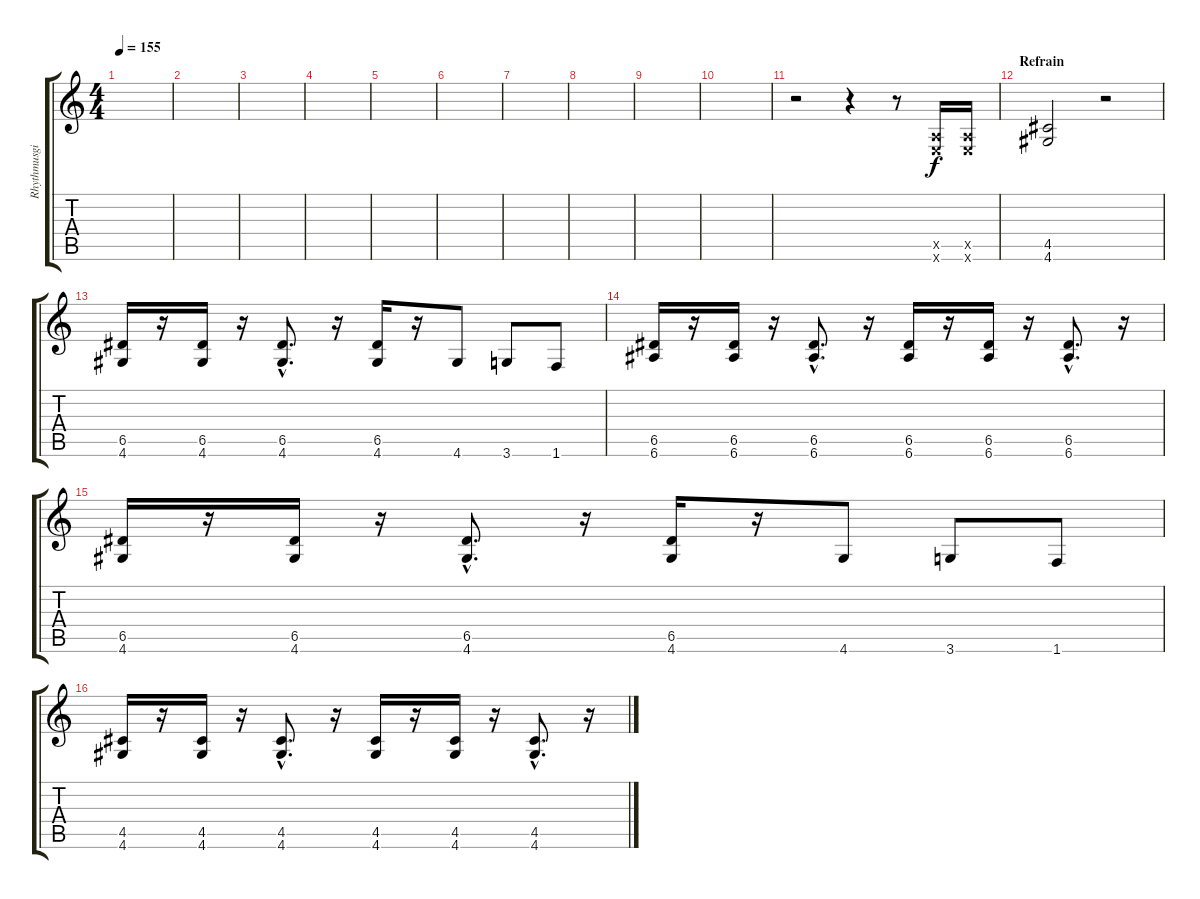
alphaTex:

\track ("Rhythmusgitarre" "Rhythmusgi") {instrument distortionguitar}
\staff {score tabs}
\tuning (E4 B3 G3 D3 A2 E2) {hide}
\ts (4 4)
\tempo 155
\clef g2
\ks c
|
|
|
|
|
|
|
|
|
|
r.2 r.4 r.8 (0.5{x} 0.6{x}).16 (0.5{x} 0.6{x}).16 |
\section ("" "Refrain")
(4.5 4.6).2 r.2 |
(6.5 4.6).16 r.16 (6.5 4.6).16 r.16 (6.5{hac} 4.6{hac}).8{d} r.16 (6.5 4.6).16 r.16 4.6.8 3.6.8 1.6.8 |
(6.5 6.6).16 r.16 (6.5 6.6).16 r.16 (6.5{hac} 6.6{hac}).8{d} r.16 (6.5 6.6).16 r.16 (6.5 6.6).16 r.16 (6.5{hac} 6.6{hac}).8{d} r.16 |
(6.5 4.6).16 r.16 (6.5 4.6).16 r.16 (6.5{hac} 4.6{hac}).8{d} r.16 (6.5 4.6).16 r.16 4.6.8 3.6.8 1.6.8 |
(4.5 4.6).16 r.16 (4.5 4.6).16 r.16 (4.5{hac} 4.6{hac}).8{d} r.16 (4.5 4.6).16 r.16 (4.5 4.6).16 r.16 (4.5{hac} 4.6{hac}).8{d} r.16
